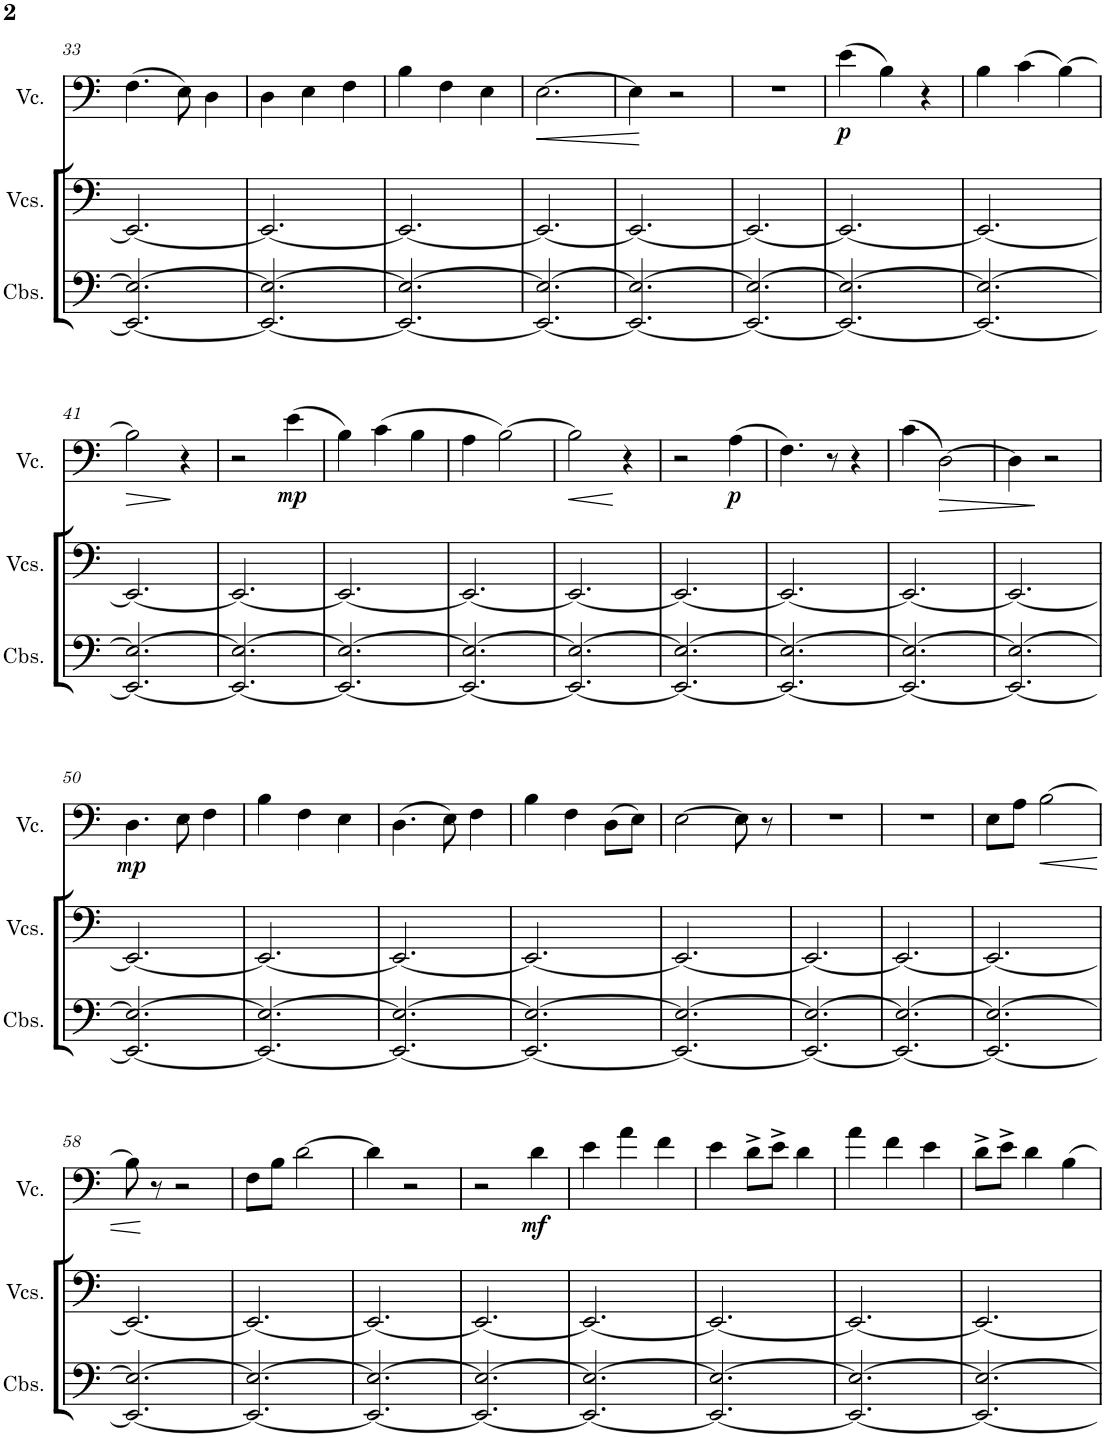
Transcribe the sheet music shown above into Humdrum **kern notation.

**kern	**kern	**kern	**dynam
*part3	*part2	*part1	*part1
*staff3	*staff2	*staff1	*staff1
*I"Contrabasses	*I"Violoncellos	*I"Violoncello	*
*I'Cbs.	*I'Vcs.	*I'Vc.	*
!!LO:PB:g=z
*clefF4	*clefF4	*clefF4	*
*Trd7c12	*	*	*
*k[]	*k[]	*k[]	*
*M3/4	*M3/4	*M3/4	*
=33	=33	=33	=33
2.EE/_ 2.E/_	2.EE/_	(4.F\	.
.	.	8E\)	.
.	.	4D\	.
=34	=34	=34	=34
2.EE/_ 2.E/_	2.EE/_	4D\	.
.	.	4E\	.
.	.	4F\	.
=35	=35	=35	=35
2.EE/_ 2.E/_	2.EE/_	4B\	.
.	.	4F\	.
.	.	4E\	.
=36	=36	=36	=36
!	!	!	!LO:HP:b
2.EE/_ 2.E/_	2.EE/_	[2.E\	<
=37	=37	=37	=37
2.EE/_ 2.E/_	2.EE/_	4E\]	.
.	.	2r	[
=38	=38	=38	=38
2.EE/_ 2.E/_	2.EE/_	2.r	.
=39	=39	=39	=39
!	!	!	!LO:DY:b
2.EE/_ 2.E/_	2.EE/_	(4e\	p
.	.	4B\)	.
.	.	4r	.
=40	=40	=40	=40
2.EE/_ 2.E/_	2.EE/_	4B\	.
.	.	(4c\	.
.	.	[4B\)	.
!!LO:LB:g=z
=41	=41	=41	=41
!	!	!	!LO:HP:b
2.EE/_ 2.E/_	2.EE/_	2B\]	>
.	.	4r	]
=42	=42	=42	=42
2.EE/_ 2.E/_	2.EE/_	2r	.
!	!	!	!LO:DY:b
.	.	(4e\	mp
=43	=43	=43	=43
2.EE/_ 2.E/_	2.EE/_	4B\)	.
.	.	(4c\	.
.	.	4B\	.
=44	=44	=44	=44
2.EE/_ 2.E/_	2.EE/_	4A\	.
.	.	[2B\)	.
=45	=45	=45	=45
!	!	!	!LO:HP:b
2.EE/_ 2.E/_	2.EE/_	2B\]	<
.	.	4r	[
=46	=46	=46	=46
2.EE/_ 2.E/_	2.EE/_	2r	.
!	!	!	!LO:DY:b
.	.	(4A\	p
=47	=47	=47	=47
2.EE/_ 2.E/_	2.EE/_	4.F\)	.
.	.	8r	.
.	.	4r	.
=48	=48	=48	=48
2.EE/_ 2.E/_	2.EE/_	(4c\	.
!	!	!	!LO:HP:b
.	.	[2D\)	>
=49	=49	=49	=49
2.EE/_ 2.E/_	2.EE/_	4D\]	.
.	.	2r	]
!!LO:LB:g=z
=50	=50	=50	=50
!	!	!	!LO:DY:b
2.EE/_ 2.E/_	2.EE/_	4.D\	mp
.	.	8E\	.
.	.	4F\	.
=51	=51	=51	=51
2.EE/_ 2.E/_	2.EE/_	4B\	.
.	.	4F\	.
.	.	4E\	.
=52	=52	=52	=52
2.EE/_ 2.E/_	2.EE/_	(4.D\	.
.	.	8E\)	.
.	.	4F\	.
=53	=53	=53	=53
2.EE/_ 2.E/_	2.EE/_	4B\	.
.	.	4F\	.
.	.	(8D\L	.
.	.	8E\J)	.
=54	=54	=54	=54
2.EE/_ 2.E/_	2.EE/_	[2E\	.
.	.	8E\]	.
.	.	8r	.
=55	=55	=55	=55
2.EE/_ 2.E/_	2.EE/_	2.r	.
=56	=56	=56	=56
2.EE/_ 2.E/_	2.EE/_	2.r	.
=57	=57	=57	=57
2.EE/_ 2.E/_	2.EE/_	8E\L	.
.	.	8A\J	.
!	!	!	!LO:HP:b
.	.	[2B\	<
!!LO:LB:g=z
=58	=58	=58	=58
2.EE/_ 2.E/_	2.EE/_	8B\]	.
.	.	8r	[
.	.	2r	.
=59	=59	=59	=59
2.EE/_ 2.E/_	2.EE/_	8F\L	.
.	.	8B\J	.
.	.	[2d\	.
=60	=60	=60	=60
2.EE/_ 2.E/_	2.EE/_	4d\]	.
.	.	2r	.
=61	=61	=61	=61
2.EE/_ 2.E/_	2.EE/_	2r	.
!	!	!	!LO:DY:b
.	.	4d\	mf
=62	=62	=62	=62
2.EE/_ 2.E/_	2.EE/_	4e\	.
.	.	4a\	.
.	.	4f\	.
=63	=63	=63	=63
2.EE/_ 2.E/_	2.EE/_	4e\	.
.	.	8d^\L	.
.	.	8e^\J	.
.	.	4d\	.
=64	=64	=64	=64
2.EE/_ 2.E/_	2.EE/_	4a\	.
.	.	4f\	.
.	.	4e\	.
=65	=65	=65	=65
2.EE/_ 2.E/_	2.EE/_	8d^\L	.
.	.	8e^\J	.
.	.	4d\	.
.	.	4B\	.
=	=	=	=
*-	*-	*-	*-
